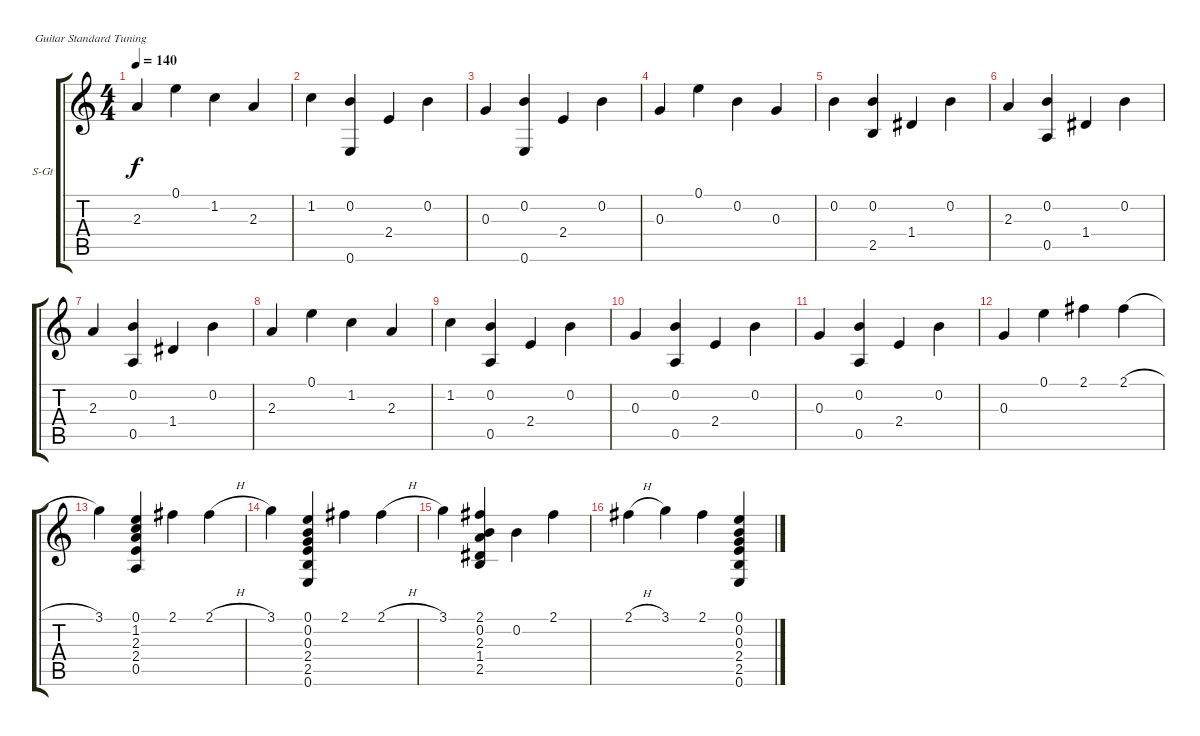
\bracketExtendMode groupsimilarinstruments
\firstSystemTrackNameOrientation horizontal
\otherSystemsTrackNameOrientation horizontal
\track ("Track 1" "S-Gt") {instrument acousticguitarsteel}
\staff {score tabs}
\tuning (E4 B3 G3 D3 A2 E2)
\ts (4 4)
\tempo 140
\clef g2
\ks c
2.3.4{dy f} 0.1.4 1.2.4 2.3.4 |
1.2.4 (0.2 0.6).4 2.4.4 0.2.4 |
0.3.4 (0.2 0.6).4 2.4.4 0.2.4 |
0.3.4 0.1.4 0.2.4 0.3.4 |
0.2.4 (0.2 2.5).4 1.4.4 0.2.4 |
2.3.4 (0.2 0.5).4 1.4.4 0.2.4 |
2.3.4 (0.2 0.5).4 1.4.4 0.2.4 |
2.3.4 0.1.4 1.2.4 2.3.4 |
1.2.4 (0.2 0.5).4 2.4.4 0.2.4 |
0.3.4 (0.2 0.5).4 2.4.4 0.2.4 |
0.3.4 (0.2 0.5).4 2.4.4 0.2.4 |
0.3.4 0.1.4 2.1.4 2.1{h}.4 |
3.1.4 (0.1 1.2 2.3 2.4 0.5).4 2.1.4 2.1{h}.4 |
3.1.4 (0.1 0.2 0.3 2.4 2.5 0.6).4 2.1.4 2.1{h}.4 |
3.1.4 (2.1 0.2 2.3 1.4 2.5).4 0.2.4 2.1.4 |
2.1{h}.4 3.1.4 2.1.4 (0.1 0.2 0.3 2.4 2.5 0.6).4
